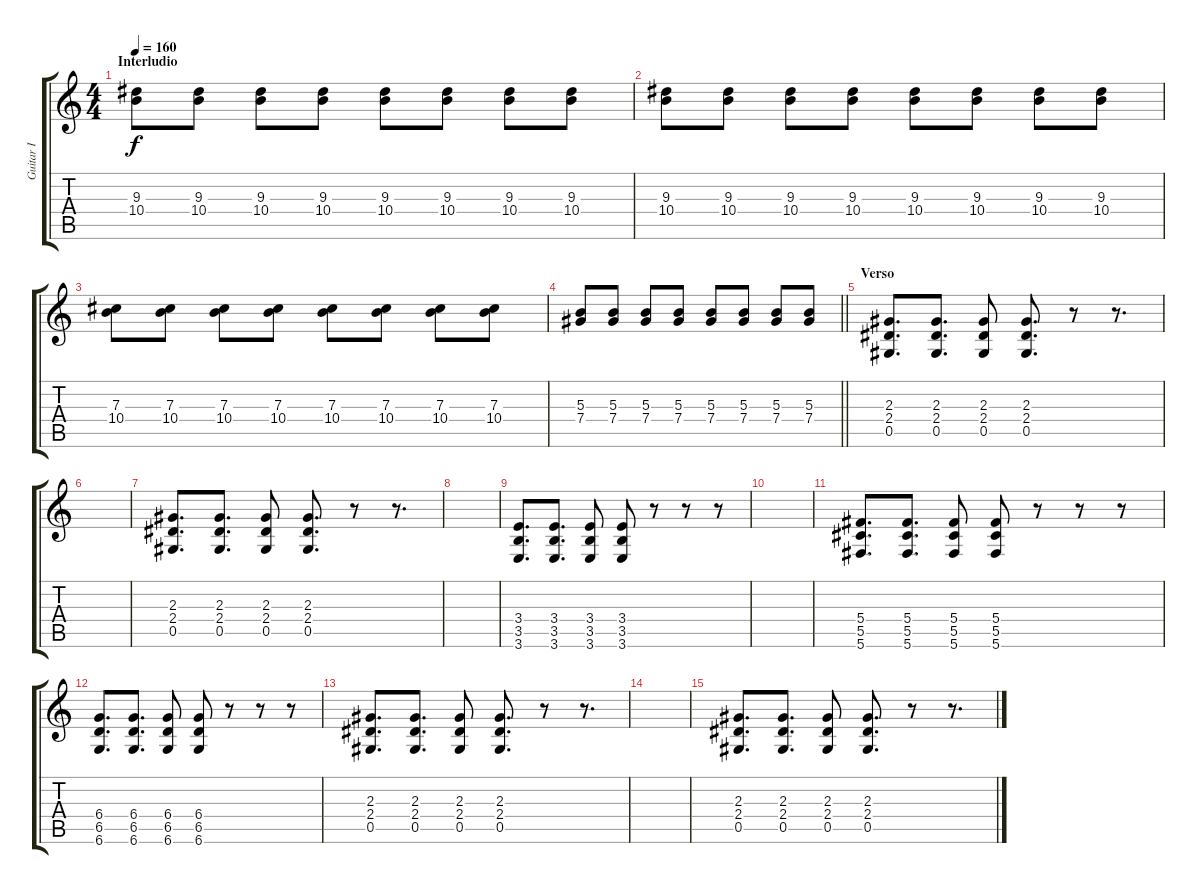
\track ("Guitar I" "Guitar I") {instrument distortionguitar}
\staff {score tabs}
\tuning (Eb4 Bb3 Gb3 Db3 Ab2 Db2) {hide}
\ts (4 4)
\section ("" "Interludio")
\tempo 160
\clef g2
\ks c
(9.3 10.4).8{dy f} (9.3 10.4).8 (9.3 10.4).8 (9.3 10.4).8 (9.3 10.4).8 (9.3 10.4).8 (9.3 10.4).8 (9.3 10.4).8 |
(9.3 10.4).8 (9.3 10.4).8 (9.3 10.4).8 (9.3 10.4).8 (9.3 10.4).8 (9.3 10.4).8 (9.3 10.4).8 (9.3 10.4).8 |
(7.3 10.4).8 (7.3 10.4).8 (7.3 10.4).8 (7.3 10.4).8 (7.3 10.4).8 (7.3 10.4).8 (7.3 10.4).8 (7.3 10.4).8 |
\barLineRight lightlight
(5.3 7.4).8 (5.3 7.4).8 (5.3 7.4).8 (5.3 7.4).8 (5.3 7.4).8 (5.3 7.4).8 (5.3 7.4).8 (5.3 7.4).8 |
\section ("" "Verso ")
(2.3 2.4 0.5).8{d} (2.3 2.4 0.5).8{d} (2.3 2.4 0.5).8 (2.3 2.4 0.5).8{d} r.8 r.8{d} |
|
(2.3 2.4 0.5).8{d} (2.3 2.4 0.5).8{d} (2.3 2.4 0.5).8 (2.3 2.4 0.5).8{d} r.8 r.8{d} |
|
(3.4 3.5 3.6).8{d} (3.4 3.5 3.6).8{d} (3.4 3.5 3.6).8 (3.4 3.5 3.6).8 r.8 r.8 r.8 |
|
(5.4 5.5 5.6).8{d} (5.4 5.5 5.6).8{d} (5.4 5.5 5.6).8 (5.4 5.5 5.6).8 r.8 r.8 r.8 |
(6.4 6.5 6.6).8{d} (6.4 6.5 6.6).8{d} (6.4 6.5 6.6).8 (6.4 6.5 6.6).8 r.8 r.8 r.8 |
(2.3 2.4 0.5).8{d} (2.3 2.4 0.5).8{d} (2.3 2.4 0.5).8 (2.3 2.4 0.5).8{d} r.8 r.8{d} |
|
(2.3 2.4 0.5).8{d} (2.3 2.4 0.5).8{d} (2.3 2.4 0.5).8 (2.3 2.4 0.5).8{d} r.8 r.8{d}
